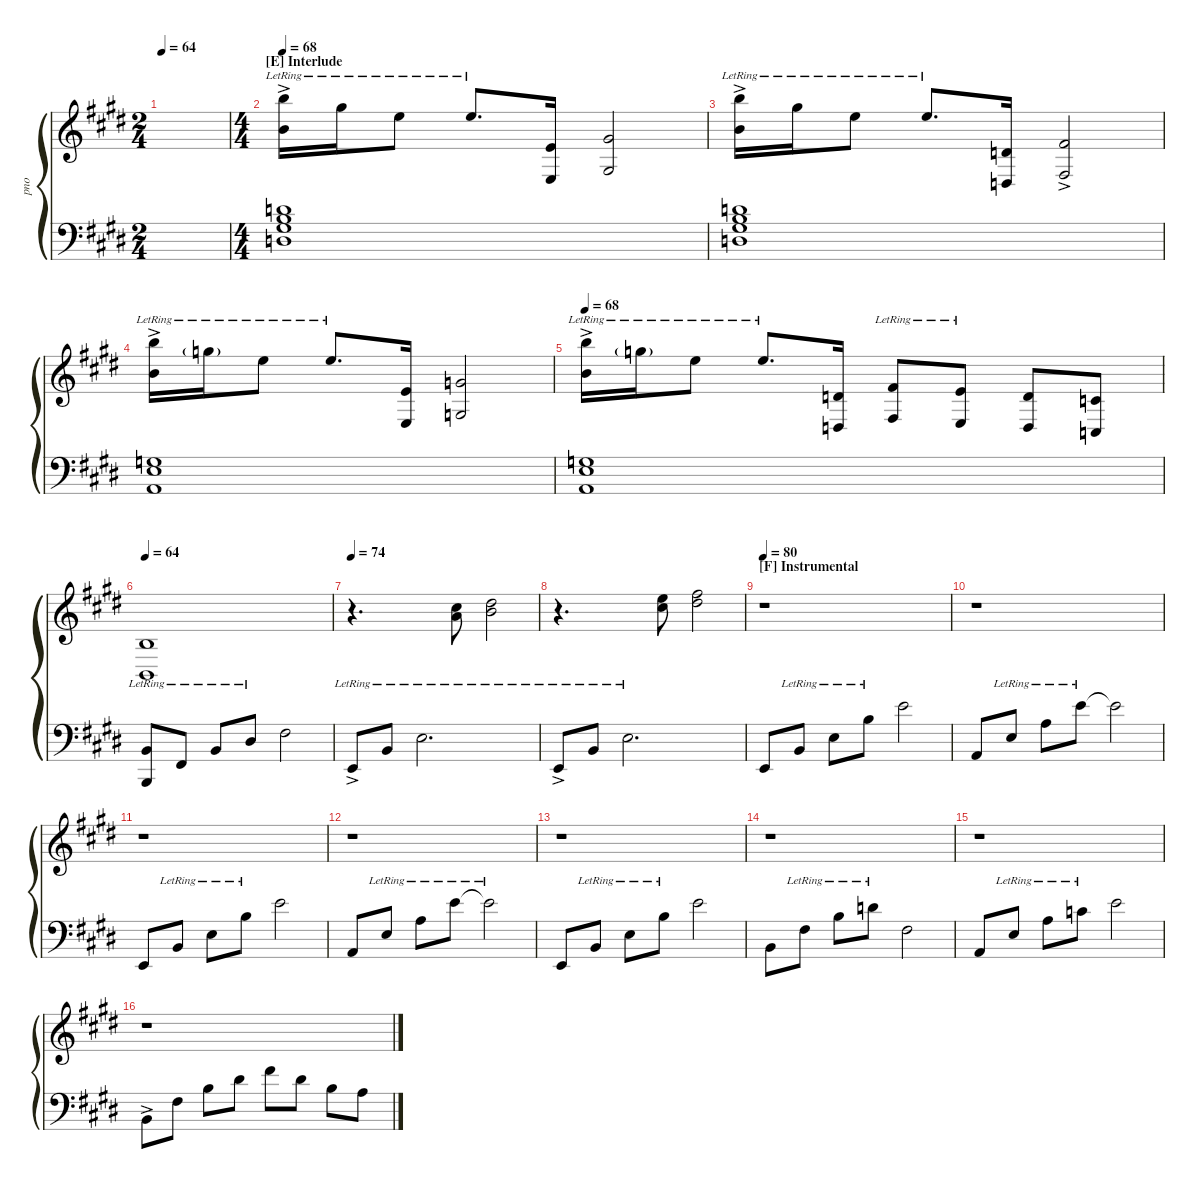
\defaultSystemsLayout 4
\hideDynamics
\bracketExtendMode groupsimilarinstruments
\otherSystemsTrackNameOrientation horizontal
\chordDiagramsInScore
\track ("A.Piano" "pno") {instrument electricpiano1}
\staff {score}
\tuning (E4 B3 G3 D3 A2 E2)
\ts (2 4)
\tempo 64
\clef g2
\ks e
|
\ts (4 4)
\beaming (8 2 2 2 2)
\section ("E" "Interlude")
\tempo 68
\scale
1.07252 (7.1{lr acc forcenatural} 19.1{ac lr acc forcenatural}).16 16.1{lr acc #}.16 12.1{lr acc forcenatural}.8 12.1{lr acc forcenatural}.8{d} (0.1{acc forcenatural} -12.1{acc forcenatural}).16 (6.4{acc #} 4.1{acc #}).2 |
\scale
0.927484 (7.1{lr acc forcenatural} 19.1{ac lr acc forcenatural}).16 16.1{lr acc #}.16 12.1{lr acc forcenatural}.8 12.1{lr acc forcenatural}.8{d} (7.3{acc forcenatural} 5.5{acc forcenatural}).16 (4.4{ac acc #} 2.1{acc #}).2 |
(7.1{lr acc forcenatural} 19.1{ac lr acc forcenatural}).16 15.1{g lr acc forcenatural}.16 12.1{lr acc forcenatural}.8 12.1{lr acc forcenatural}.8{d} (0.1{acc forcenatural} -12.1{acc forcenatural}).16 (5.4{acc forcenatural} 3.1{acc forcenatural}).2 |
\tempo 68
(7.1{lr acc forcenatural} 19.1{ac lr acc forcenatural}).16 15.1{g lr acc forcenatural}.16 12.1{lr acc forcenatural}.8 12.1{lr acc forcenatural}.8{d} (12.4{acc forcenatural} 10.6{acc forcenatural}).16 (-10.1{acc #} 2.1{lr acc #}).8 (0.1{lr acc forcenatural} -12.1{lr acc forcenatural}).8 (3.2{acc forcenatural} 0.4{acc forcenatural}).8 (5.3{acc forcenatural} 3.5{acc forcenatural}).8 |
\tempo 64
(-17.1{acc forcenatural} -5.1{acc forcenatural}).1 |
\tempo 74
r.4{d} (5.1{acc forcenatural} 9.1{acc #}).8 (11.1{acc #} 7.1{acc forcenatural}).2 |
r.4{d} (9.1{acc #} 12.1{acc forcenatural}).8 (14.1{acc #} 11.1{acc #}).2 |
\section ("F" "Instrumental")
\tempo 80
r.1 |
r.1 |
r.1 |
r.1 |
r.1 |
r.1 |
r.1 |
r.1
\staff {score}
\tuning (E3 B2 G2 D2 A1 E1)
\clef f4
\ottava regular
\simile none
\ks e
|
\scale
1.07252 (3.2{acc forcenatural} 4.1{acc #} 7.1{acc forcenatural} 10.1{acc forcenatural}).1 |
\scale
0.927484 (3.2{acc forcenatural} 4.1{acc #} 7.1{acc forcenatural} 10.1{acc forcenatural}).1 |
(2.3{acc forcenatural} 0.1{acc forcenatural} 3.1{acc forcenatural}).1 |
(2.3{acc forcenatural} 0.1{acc forcenatural} 3.1{acc forcenatural}).1 |
(7.6{lr acc forcenatural} -5.1{lr acc forcenatural}).8 -10.1{lr acc #}.8 -5.1{lr acc forcenatural}.8 -1.1{lr acc #}.8 2.1{acc #}.2 |
-12.1{ac lr acc forcenatural}.8 -5.1{lr acc forcenatural}.8 0.1{lr acc forcenatural}.2{d} |
-12.1{ac lr acc forcenatural}.8 -5.1{lr acc forcenatural}.8 0.1{lr acc forcenatural}.2{d} |
2.4{acc forcenatural}.8 0.2{lr acc forcenatural}.8 0.1{lr acc forcenatural}.8 7.1{lr acc forcenatural}.8 12.1{acc forcenatural}.2 |
7.4{acc forcenatural}.8 5.2{lr acc forcenatural}.8 5.1{lr acc forcenatural}.8 12.1{lr acc forcenatural}.8 12.1{t acc forcenatural}.2 |
2.4{acc forcenatural}.8 0.2{lr acc forcenatural}.8 0.1{lr acc forcenatural}.8 7.1{lr acc forcenatural}.8 12.1{acc forcenatural}.2 |
7.4{acc forcenatural}.8 5.2{lr acc forcenatural}.8 5.1{lr acc forcenatural}.8 12.1{lr acc forcenatural}.8 12.1{lr t acc forcenatural}.2 |
2.4{acc forcenatural}.8 0.2{lr acc forcenatural}.8 0.1{lr acc forcenatural}.8 7.1{lr acc forcenatural}.8 12.1{acc forcenatural}.2 |
2.5{acc forcenatural}.8{ot 8vb} 4.4{lr acc #}.8{ot 8vb} 0.2{lr acc forcenatural}.8{ot 8vb} 3.2{lr acc forcenatural}.8{ot 8vb} 4.4{acc #}.2{ot 8vb} |
0.5{acc forcenatural}.8{ot 8vb} 2.4{lr acc forcenatural}.8{ot 8vb} 2.3{lr acc forcenatural}.8{ot 8vb} 1.2{lr acc forcenatural}.8{ot 8vb} 0.1{acc forcenatural}.2{ot 8vb} |
2.5{ac acc forcenatural}.8{ot 8vb} 4.4{acc #}.8{ot 8vb} 0.2{acc forcenatural}.8{ot 8vb} 4.2{acc #}.8{ot 8vb} 2.1{acc #}.8{ot 8vb} 4.2{acc #}.8{ot 8vb} 0.2{acc forcenatural}.8{ot 8vb} 2.3{acc forcenatural}.8{ot 8vb}
